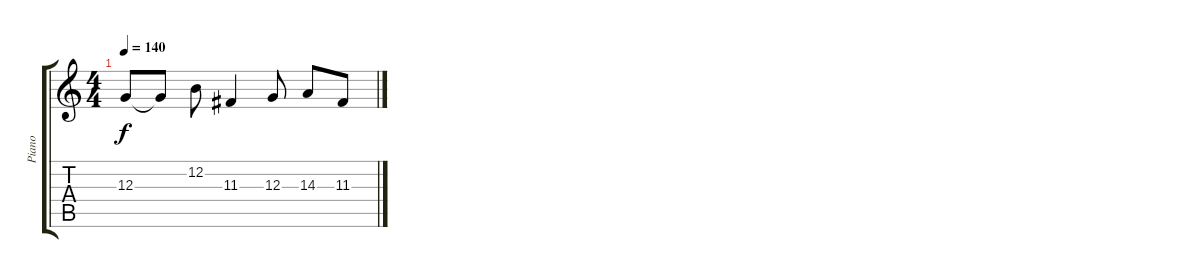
\track ("Piano" "Piano") {instrument honkytonkpiano}
\staff {score tabs}
\tuning (E4 B3 G3 D3 A2 E2) {hide}
\ts (4 4)
\tempo 140
\clef g2
\ks c
12.3.8{dy f} 12.3{t}.8 12.2.8 11.3.4 12.3.8 14.3.8 11.3.8
